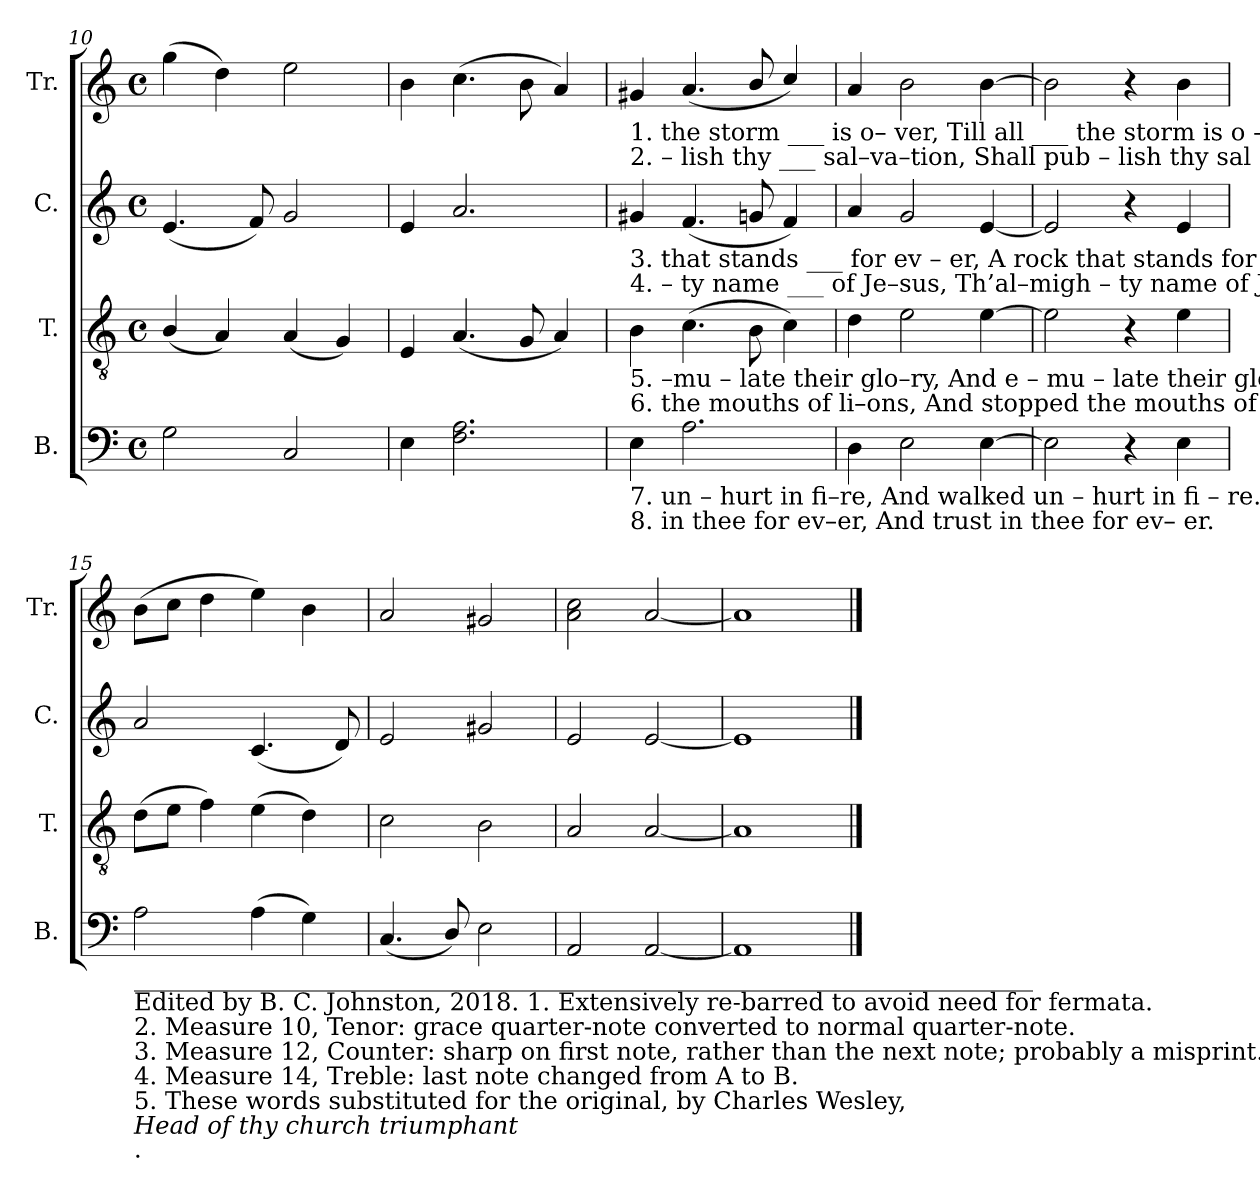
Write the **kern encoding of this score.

**kern	**kern	**kern	**kern
*part4	*part3	*part2	*part1
*staff4	*staff3	*staff2	*staff1
*I"B.	*I"T.	*I"C.	*I"Tr.
*I'B.	*I'T.	*I'C.	*I'Tr.
*clefF4	*clefGv2	*clefG2	*clefG2
*k[]	*k[]	*k[]	*k[]
*M4/4	*M4/4	*M4/4	*M4/4
*met(c)	*met(c)	*met(c)	*met(c)
=10	=10	=10	=10
2G\	(4B/	(4.e/	(4gg\
.	4A/)	.	4dd\)
.	.	8f/)	.
2C/	(4A/	2g/	2ee\
.	4G/)	.	.
=11	=11	=11	=11
4E\	4E/	4e/	4b\
2.F\ 2.A\	(4.A/	2.a/	(4.cc\
.	8G/	.	8b\
.	4A/)	.	4a/)
!!LO:LB:g=z
=12	=12	=12	=12
!	!	!	!LO:TX:b:t=1. the  storm ___   is  o– ver,        Till  all ___  the      storm      is     o  – ver.
!	!	!	!LO:TX:b:t=2.  – lish  thy ___  sal–va–tion,  Shall  pub –  lish        thy       sal – va– tion.
!	!	!LO:TX:b:t=3. that   stands ___ for ev – er,       A  rock       that          stands    for     ev – er.	!
!	!	!LO:TX:b:t=4. – ty    name ___ of  Je–sus,    Th’al–migh – ty           name     of     Je – sus.	!
!	!LO:TX:b:t=5. –mu – late  their glo–ry,        And  e    –   mu    –    late      their  glo – ry.	!	!
!	!LO:TX:b:t=6. the  mouths  of   li–ons,        And  stopped  the   mouths  of     li – ons.	!	!
!LO:TX:b:t=7. un – hurt        in   fi–re,          And  walked  un   –    hurt     in      fi – re.	!	!	!
!LO:TX:b:t=8. in     thee        for ev–er,          And   trust       in          thee    for     ev– er.	!	!	!
4E\	4B\	4g#X/	4g#X/
2.A\	(4.c\	(4.f/	(4.a/
.	8B\	8gn/	8b/
.	4c\)	4f/)	4cc/)
=13	=13	=13	=13
4D\	4d\	4a/	4a/
2E\	2e\	2g/	2b\
[4E\	[4e\	[4e/	[4b\
=14	=14	=14	=14
2E\]	2e\]	2e/]	2b\]
4r	4r	4r	4r
4E\	4e\	4e/	4b\
=15	=15	=15	=15
!LO:TX:b:t=__________________________________________________________________________	!	!	!
!LO:TX:b:t=Edited by B. C. Johnston, 2018.   1. Extensively re-barred to avoid need for fermata.	!	!	!
!LO:TX:b:t=2. Measure 10, Tenor&colon; grace quarter-note converted to normal quarter-note.	!	!	!
!LO:TX:b:t=3. Measure 12, Counter&colon; sharp on first note, rather than the next note; probably a misprint.	!	!	!
!LO:TX:b:t=4. Measure 14, Treble&colon;  last note changed from A to B.	!	!	!
!LO:TX:b:t=5. These words substituted for the original,  by Charles Wesley,	!	!	!
!LO:TX:b:i:t=Head of thy church triumphant	!	!	!
!LO:TX:b:t=.	!	!	!
2A\	(8d\L	2a/	(8b\L
.	8e\J	.	8cc\J
.	4f\)	.	4dd\
(4A\	(4e\	(4.c/	4ee\)
4G\)	4d\)	.	4b\
.	.	8d/)	.
=16	=16	=16	=16
(4.C/	2c\	2e/	2a/
8D/)	.	.	.
2E\	2B\	2g#X/	2g#X/
=17	=17	=17	=17
2AA/	2A/	2e/	2a\ 2cc\
[2AA/	[2A/	[2e/	[2a/
=18	=18	=18	=18
1AA]	1A]	1e]	1a]
==	==	==	==
*-	*-	*-	*-
